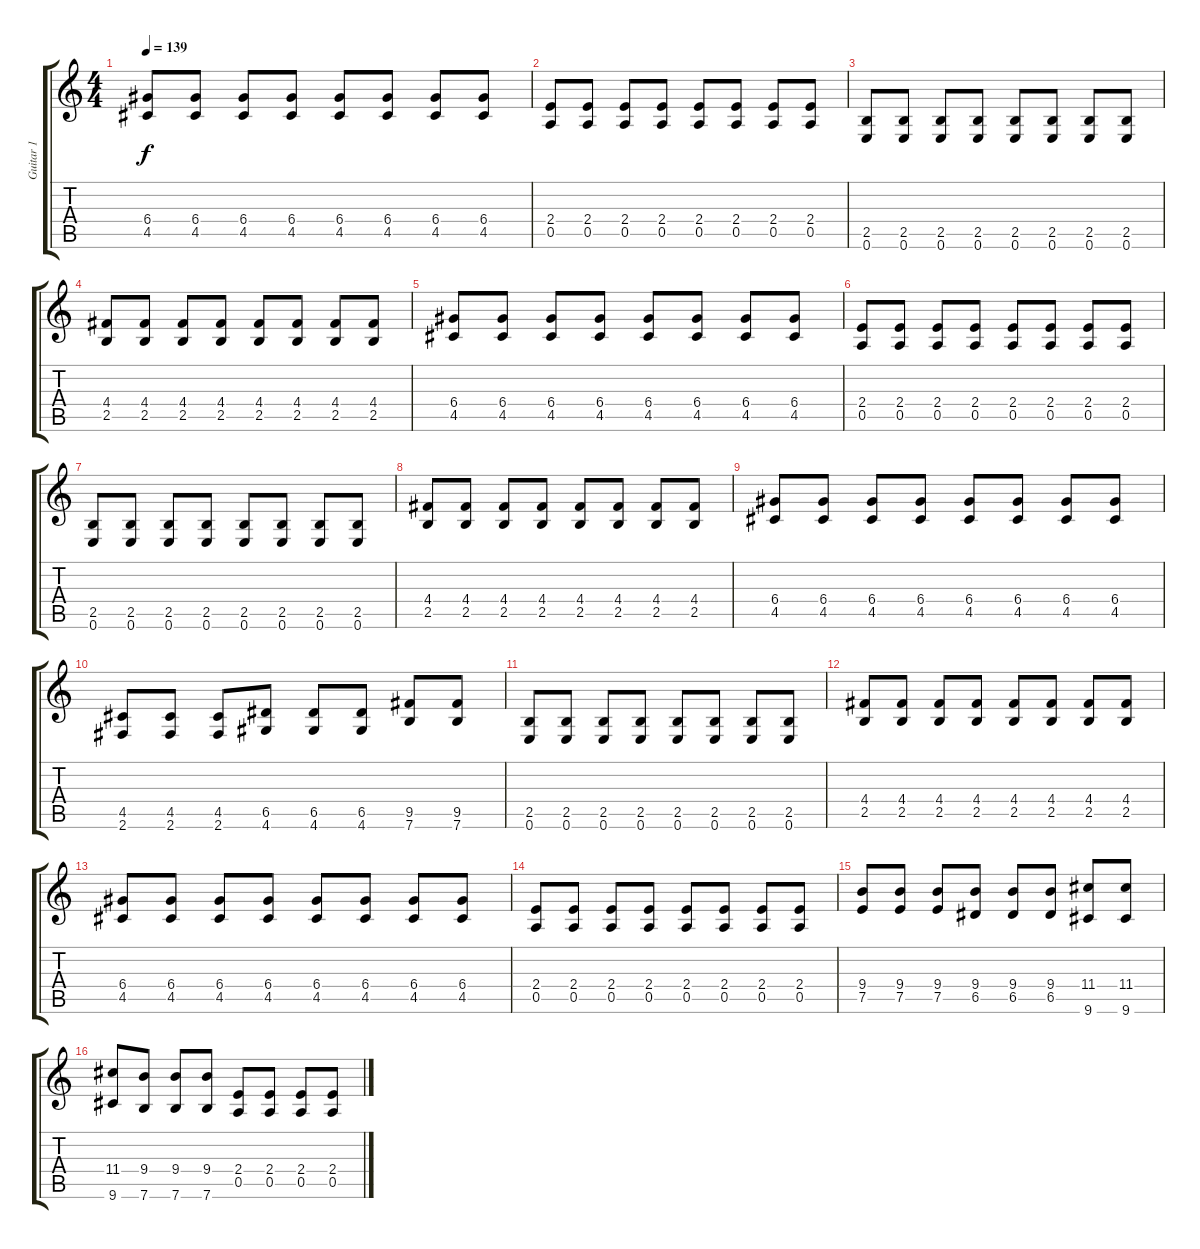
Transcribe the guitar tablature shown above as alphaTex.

\track ("Guitar 1" "Guitar 1") {instrument distortionguitar}
\staff {score tabs}
\tuning (E4 B3 G3 D3 A2 E2) {hide}
\ts (4 4)
\tempo 139
\clef g2
\ks c
(6.4 4.5).8{dy f} (6.4 4.5).8 (6.4 4.5).8 (6.4 4.5).8 (6.4 4.5).8 (6.4 4.5).8 (6.4 4.5).8 (6.4 4.5).8 |
(2.4 0.5).8 (2.4 0.5).8 (2.4 0.5).8 (2.4 0.5).8 (2.4 0.5).8 (2.4 0.5).8 (2.4 0.5).8 (2.4 0.5).8 |
(2.5 0.6).8 (2.5 0.6).8 (2.5 0.6).8 (2.5 0.6).8 (2.5 0.6).8 (2.5 0.6).8 (2.5 0.6).8 (2.5 0.6).8 |
(4.4 2.5).8 (4.4 2.5).8 (4.4 2.5).8 (4.4 2.5).8 (4.4 2.5).8 (4.4 2.5).8 (4.4 2.5).8 (4.4 2.5).8 |
(6.4 4.5).8 (6.4 4.5).8 (6.4 4.5).8 (6.4 4.5).8 (6.4 4.5).8 (6.4 4.5).8 (6.4 4.5).8 (6.4 4.5).8 |
(2.4 0.5).8 (2.4 0.5).8 (2.4 0.5).8 (2.4 0.5).8 (2.4 0.5).8 (2.4 0.5).8 (2.4 0.5).8 (2.4 0.5).8 |
(2.5 0.6).8 (2.5 0.6).8 (2.5 0.6).8 (2.5 0.6).8 (2.5 0.6).8 (2.5 0.6).8 (2.5 0.6).8 (2.5 0.6).8 |
(4.4 2.5).8 (4.4 2.5).8 (4.4 2.5).8 (4.4 2.5).8 (4.4 2.5).8 (4.4 2.5).8 (4.4 2.5).8 (4.4 2.5).8 |
(6.4 4.5).8 (6.4 4.5).8 (6.4 4.5).8 (6.4 4.5).8 (6.4 4.5).8 (6.4 4.5).8 (6.4 4.5).8 (6.4 4.5).8 |
(4.5 2.6).8 (4.5 2.6).8 (4.5 2.6).8 (6.5 4.6).8 (6.5 4.6).8 (6.5 4.6).8 (9.5 7.6).8 (9.5 7.6).8 |
(2.5 0.6).8 (2.5 0.6).8 (2.5 0.6).8 (2.5 0.6).8 (2.5 0.6).8 (2.5 0.6).8 (2.5 0.6).8 (2.5 0.6).8 |
(4.4 2.5).8 (4.4 2.5).8 (4.4 2.5).8 (4.4 2.5).8 (4.4 2.5).8 (4.4 2.5).8 (4.4 2.5).8 (4.4 2.5).8 |
(6.4 4.5).8 (6.4 4.5).8 (6.4 4.5).8 (6.4 4.5).8 (6.4 4.5).8 (6.4 4.5).8 (6.4 4.5).8 (6.4 4.5).8 |
(2.4 0.5).8 (2.4 0.5).8 (2.4 0.5).8 (2.4 0.5).8 (2.4 0.5).8 (2.4 0.5).8 (2.4 0.5).8 (2.4 0.5).8 |
(9.4 7.5).8 (9.4 7.5).8 (9.4 7.5).8 (9.4 6.5).8 (9.4 6.5).8 (9.4 6.5).8 (11.4 9.6).8 (11.4 9.6).8 |
(11.4 9.6).8 (9.4 7.6).8 (9.4 7.6).8 (9.4 7.6).8 (2.4 0.5).8 (2.4 0.5).8 (2.4 0.5).8 (2.4 0.5).8
